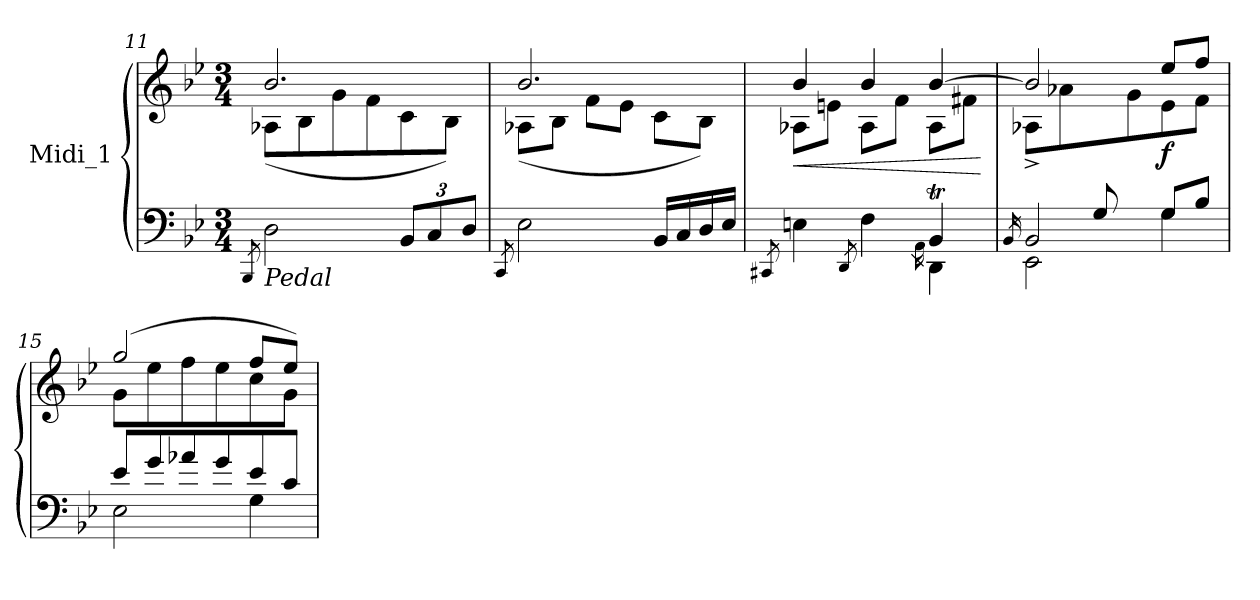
**kern	**kern	**dynam
*part1	*part1	*part1
*staff2	*staff1	*staff1/2
*I"Midi_1	*	*
!!LO:LB:g=z
*clefF4	*clefG2	*
*k[b-e-]	*k[b-e-]	*
*B-:	*B-:	*
*M3/4	*M3/4	*
=11	=11	=11
8qBBB-/	.	.
*^	*^	*
!LO:TX:b:i:t=Pedal	!	!	!	!
2D\	2ryy	2.b-/	(<8A-X\L	.
.	.	.	8B-\	.
.	.	.	8g\	.
.	.	.	8f\	.
12BB-/L	4ryy	.	8c\	.
12C/	.	.	.	.
.	.	.	8B-\J)	.
12D/J	.	.	.	.
=12	=12	=12	=12	=12
8qCC/	.	.	.	.
2E-\	2ryy	2.b-/	(<8A-X\L	.
.	.	.	8B-\J	.
.	.	.	8f\L	.
.	.	.	8e-\J	.
16BB-/LL	4ryy	.	8c\L	.
16C/	.	.	.	.
16D/	.	.	8B-\J)	.
16E-/JJ	.	.	.	.
=13	=13	=13	=13	=13
8qCC#X/	.	.	.	.
!	!	!	!	!LO:HP:b
4En\	2ryy	4b-/	8A-X\L	<
.	.	.	8en\J	.
8qDD/	.	.	.	.
4F\	.	4b-/	8A-\L	.
.	.	.	8f\J	.
.	16qAA\	.	.	.
4BB-T/	4DD\	[4b-/	8A-\L	.
.	.	.	8f#X\J	.
*v	*v	*	*	*
*	*v	*v	*
.	.	[
=14	=14	=14
*^	*	*
.	16qBB-/	.	.
*	*^	*^	*
4ryy	2BB-/	2EE-\	2b-/]	8A-X^\L	.
.	.	.	.	8a-X\	.
8G/	.	.	.	8ryy	.
4.ryy	.	.	.	8g\	.
!	!	!	!	!	!LO:DY:b
.	8G/L	4G\	8ee-/L	8e-\	f
.	8B-/J	.	8ff/J	8f\J	.
*	*v	*v	*	*	*
!!LO:LB:g=z	!!
=15	=15	=15	=15	=15
8e-/L	2E-\	(>2gg/	8g\L	.
8g/	.	.	8ee-\	.
8a-X/	.	.	8ff\	.
8g/	.	.	8ee-\	.
8e-/	4G\	8ff/L	8cc\	.
8c/J	.	8ee-/J)	8g\J	.
*v	*v	*	*	*
*	*v	*v	*
=	=	=
*-	*-	*-
